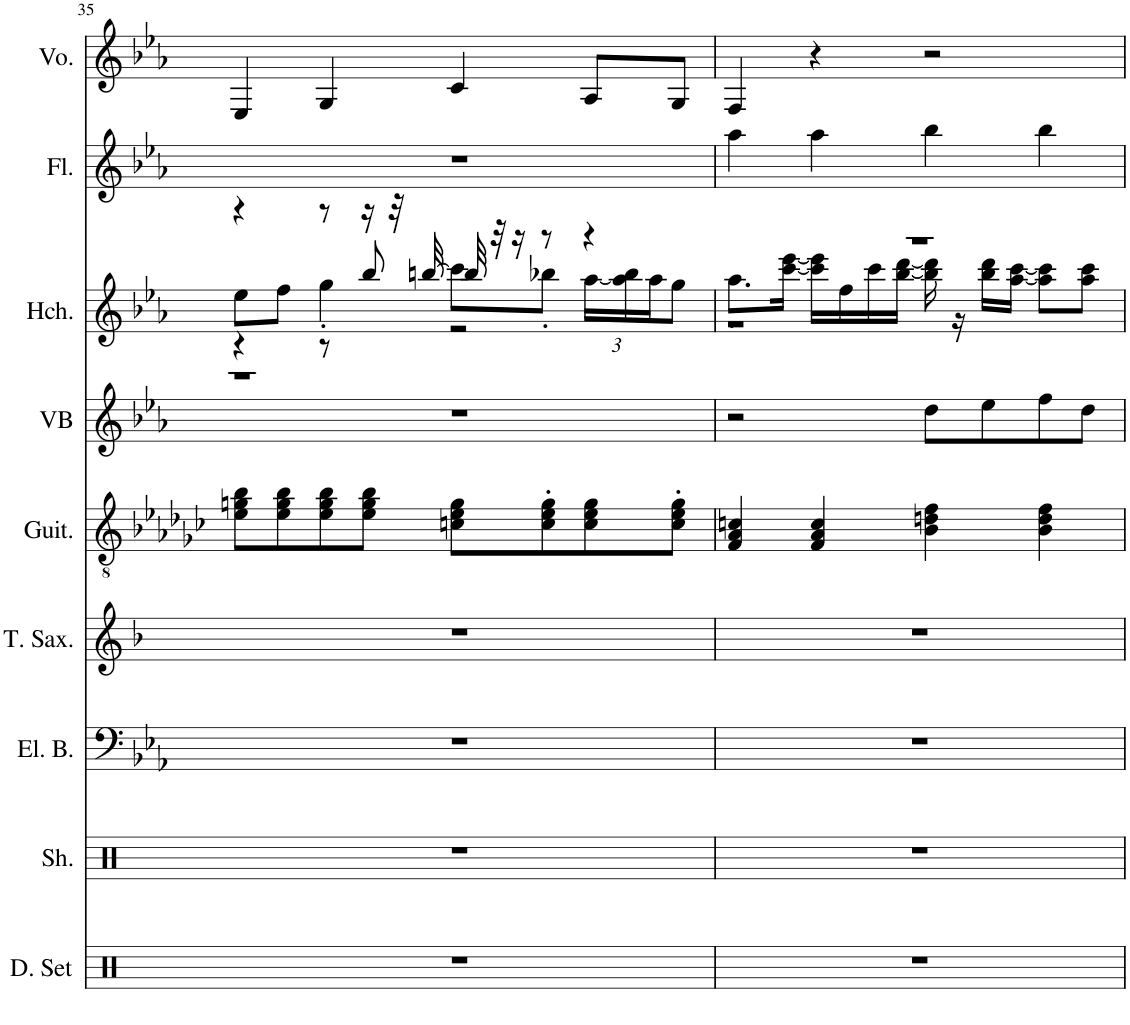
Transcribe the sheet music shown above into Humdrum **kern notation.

**kern	**kern	**kern	**kern	**kern	**kern	**kern	**kern	**kern
*part9	*part8	*part7	*part6	*part5	*part4	*part3	*part2	*part1
*staff9	*staff8	*staff7	*staff6	*staff5	*staff4	*staff3	*staff2	*staff1
*I"Drumset	*I"Shaker	*I"Electric Bass	*I"Tenor Saxophone	*I"Acoustic Guitar	*I"Vocal Backup	*I"Harpsichord	*I"Flute	*I"Melody Vocal
*I'D. Set	*I'Sh.	*I'El. B.	*I'T. Sax.	*I'Guit.	*I'VB	*I'Hch.	*I'Fl.	*I'Vo.
!!LO:PB:g=z
*clefX	*clefX	*clefF4	*clefG2	*clefGv2	*clefG2	*clefG2	*clefG2	*clefG2
*	*	*Trd7c12	*Trd8c14	*	*	*	*	*
*k[]	*k[b-e-a-]	*k[b-e-a-]	*k[b-]	*k[b-e-a-d-g-c-]	*k[b-e-a-]	*k[b-e-a-]	*k[b-e-a-]	*k[b-e-a-]
*M4/4	*M4/4	*M4/4	*M4/4	*M4/4	*M4/4	*M4/4	*M4/4	*M4/4
=35	=35	=35	=35	=35	=35	=35	=35	=35
*	*	*	*	*	*	*^	*	*
*	*	*	*	*	*	*	*^	*	*
*	*	*	*	*	*	*	*	*^	*	*
1r	1r	1r	1r	8e-\ 8gn\ 8b-\L	1r	4r	8ee-\L	4r	1r	1r	4E-/
.	.	.	.	8e-\ 8g\ 8b-\	.	.	8ff\J	.	.	.	.
.	.	.	.	8e-\ 8g\ 8b-\	.	8r	4gg'\	8r	.	.	4G/
.	.	.	.	8e-\ 8g\ 8b-\J	.	16r	.	8bb-/	.	.	.
.	.	.	.	.	.	32r	.	.	.	.	.
.	.	.	.	.	.	[32bbn/	.	.	.	.	.
.	.	.	.	8cn\ 8e-\ 8g\L	.	32bb/]	8ccc\L	2r	.	.	4c/
.	.	.	.	.	.	32r	.	.	.	.	.
.	.	.	.	.	.	16r	.	.	.	.	.
.	.	.	.	8c\' 8e-\' 8g\'	.	8r	8bb-X'\J	.	.	.	.
*	*	*	*	*	*	*	*Xbrackettup	*	*	*	*
.	.	.	.	8c\ 8e-\ 8g\	.	4r	[24aa-\LL	.	.	.	8A-/L
.	.	.	.	.	.	.	24aa-\] 24bb-\	.	.	.	.
.	.	.	.	.	.	.	24aa-\J	.	.	.	.
.	.	.	.	8c\' 8e-\' 8g\'J	.	.	8gg\J	.	.	.	8G/J
*	*	*	*	*	*	*	*	*v	*v	*	*
=36	=36	=36	=36	=36	=36	=36	=36	=36	=36	=36
1r	1r	1r	1r	4F/ 4A-/ 4cn/	2r	1r	8.aa-'\L	1r	4aa-\	4F/
.	.	.	.	.	.	.	[16ccc\ [16eee-\Jk	.	.	.
.	.	.	.	4F/ 4A-/ 4c/	.	.	16ccc\] 16eee-\]LL	.	4aa-\	4r
.	.	.	.	.	.	.	16ff\	.	.	.
.	.	.	.	.	.	.	16ccc\	.	.	.
.	.	.	.	.	.	.	[16bb-\ [16ddd\JJ	.	.	.
.	.	.	.	4B-\ 4dn\ 4f\	8dd\L	.	16bb-\] 16ddd\]	.	4bb-\	2r
.	.	.	.	.	.	.	16r	.	.	.
.	.	.	.	.	8ee-\	.	16bb-\ 16ddd\LL	.	.	.
.	.	.	.	.	.	.	[16aa-\ [16ccc\JJ	.	.	.
.	.	.	.	4B-\ 4d\ 4f\	8ff\	.	8aa-\] 8ccc\]L	.	4bb-\	.
.	.	.	.	.	8dd\J	.	8aa-\ 8ccc\J	.	.	.
*	*	*	*	*	*	*v	*v	*v	*	*
=	=	=	=	=	=	=	=	=
*-	*-	*-	*-	*-	*-	*-	*-	*-
